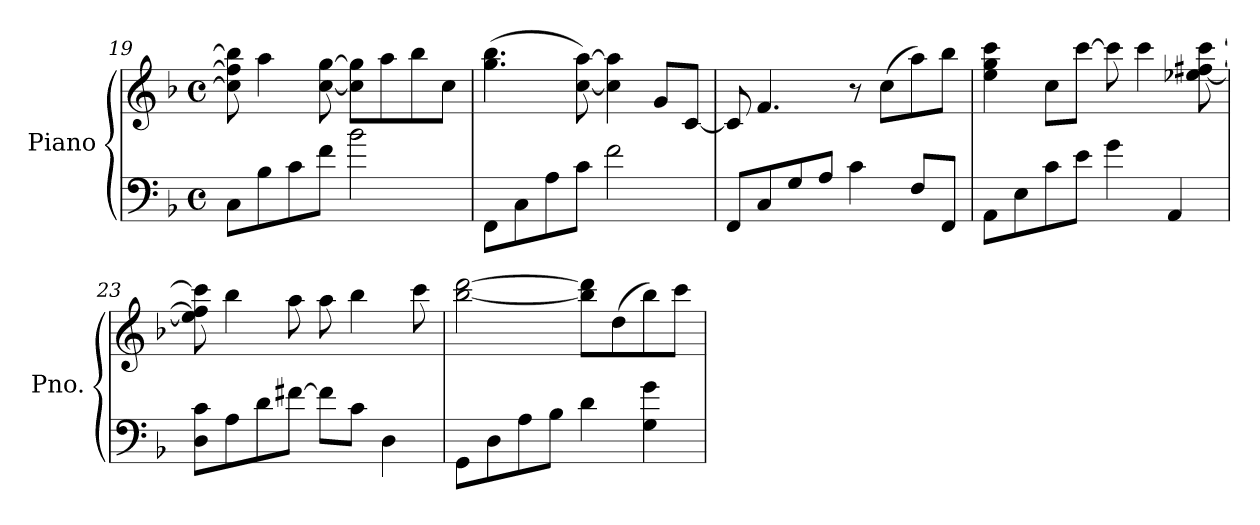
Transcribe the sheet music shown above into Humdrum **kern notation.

**kern	**kern
*part1	*part1
*staff2	*staff1
*I"Piano	*
*I'Pno.	*
*clefF4	*clefG2
*k[b-]	*k[b-]
*M4/4	*M4/4
*met(c)	*met(c)
=19	=19
8C\L	8cc\] 8ff\] 8bb-\]
8B-\	4aa\
8c\	.
8f\J	[8cc\ [8gg\
2b-\	8cc\] 8gg\]L
.	8aa\
.	8bb-\
.	8cc\J
=20	=20
8FF\L	(4.gg\ 4.bb-\
8C\	.
8A\	.
8c\J	[8cc\ [8aa\)
2f\	4cc\] 4aa\]
.	8g/L
.	[8c/J
!!LO:LB:g=z
=21	=21
8FF/L	8c/]
8C/	4.f/
8G/	.
8A/J	.
4c\	8r
.	(8cc\L
8F/L	8aa\)
8FF/J	8bb-\J
=22	=22
8AA\L	4ee\ 4gg\ 4ccc\
8E\	.
8c\	8cc\L
8e\J	[8ccc\J
4g\	8ccc\]
.	4ccc\
4AA/	.
.	[8ee-X\ [8ff#X\ [8ccc\
=23	=23
8D\ 8c\L	8ee-\] 8ff#\] 8ccc\]
8A\	4bb-\
8d\	.
[8f#X\J	8aa\
8f#\L]	8aa\
8c\J	4bb-\
4D\	.
.	8ccc\
=24	=24
8GG\L	[2bb-\ [2ddd\
8D\	.
8A\	.
8B-\J	.
4d\	8bb-\] 8ddd\]L
.	(8dd\
4G\ 4g\	8bb-\)
.	8ccc\J
=	=
*-	*-
